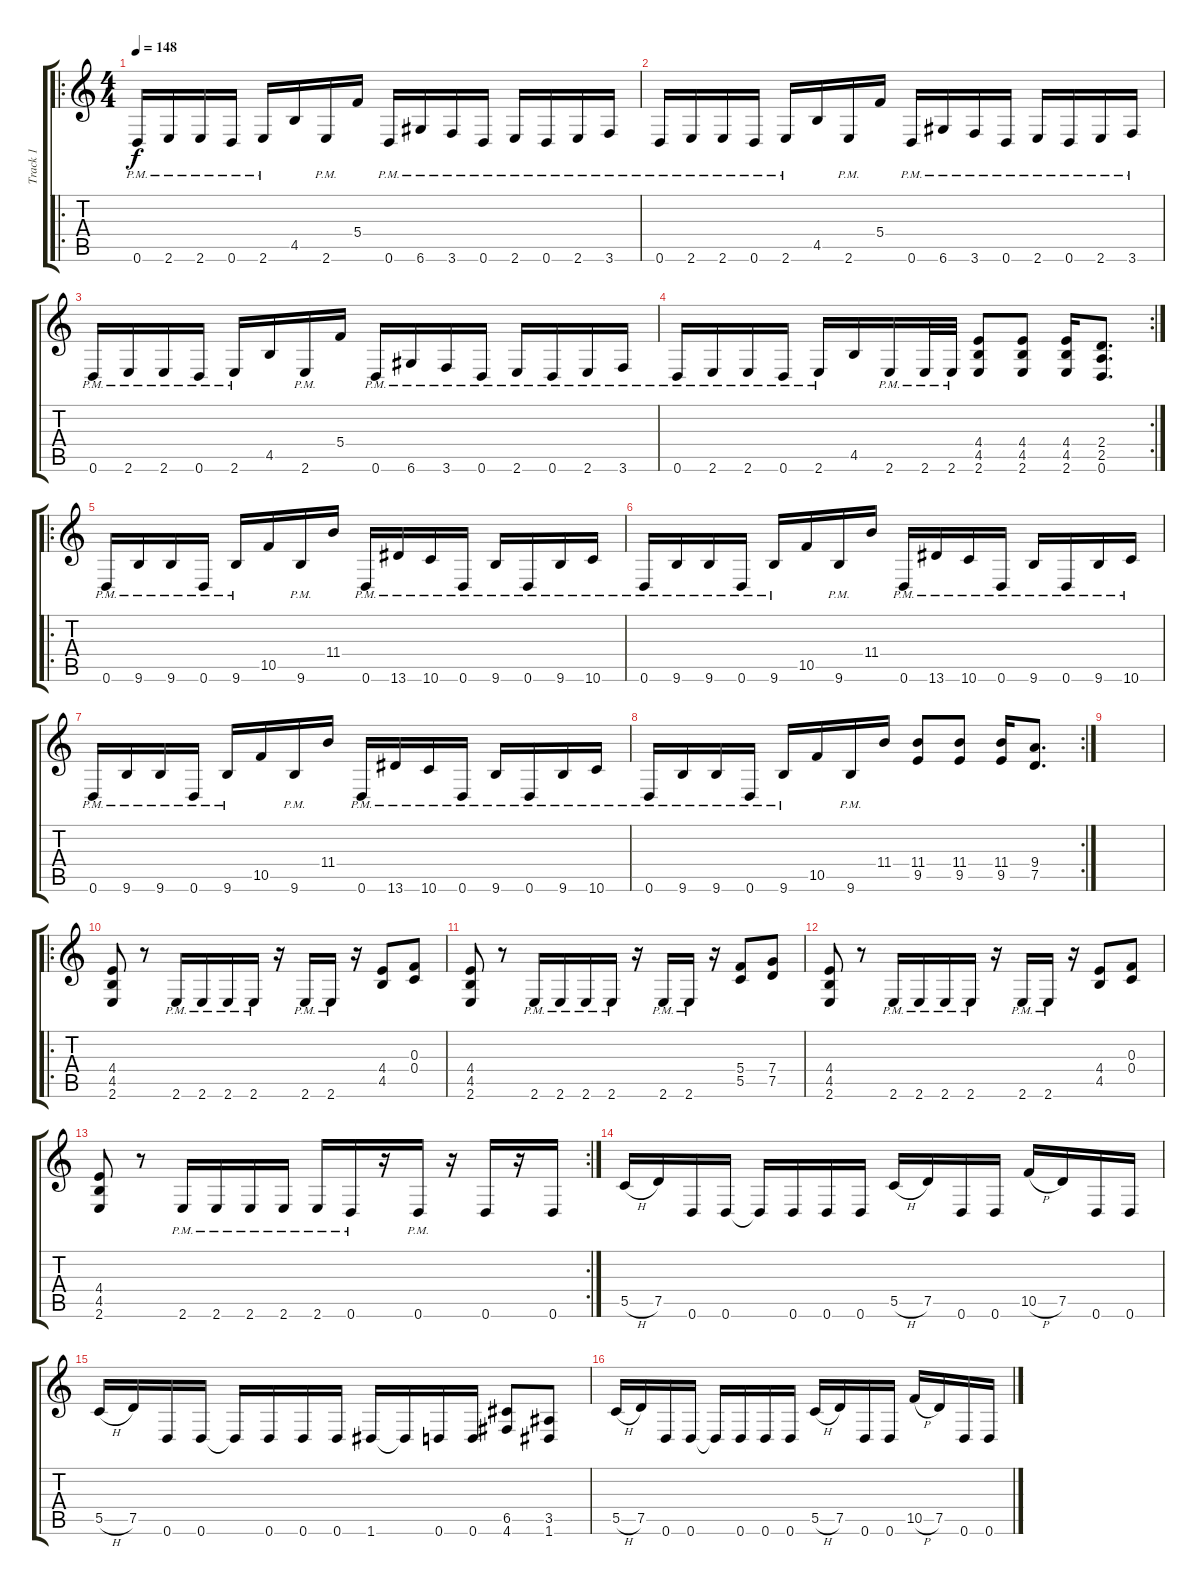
\track ("Track 1" "Track 1") {instrument overdrivenguitar}
\staff {score tabs}
\tuning (D4 A3 F3 C3 G2 D2) {hide}
\ro
\ts (4 4)
\tempo 148
\clef g2
\ks c
0.6{pm}.16{dy f} 2.6{pm}.16 2.6{pm}.16 0.6{pm}.16 2.6{pm}.16 4.5.16 2.6{pm}.16 5.4.16 0.6{pm}.16 6.6{pm}.16 3.6{pm}.16 0.6{pm}.16 2.6{pm}.16 0.6{pm}.16 2.6{pm}.16 3.6{pm}.16 |
0.6{pm}.16 2.6{pm}.16 2.6{pm}.16 0.6{pm}.16 2.6{pm}.16 4.5.16 2.6{pm}.16 5.4.16 0.6{pm}.16 6.6{pm}.16 3.6{pm}.16 0.6{pm}.16 2.6{pm}.16 0.6{pm}.16 2.6{pm}.16 3.6{pm}.16 |
0.6{pm}.16 2.6{pm}.16 2.6{pm}.16 0.6{pm}.16 2.6{pm}.16 4.5.16 2.6{pm}.16 5.4.16 0.6{pm}.16 6.6{pm}.16 3.6{pm}.16 0.6{pm}.16 2.6{pm}.16 0.6{pm}.16 2.6{pm}.16 3.6{pm}.16 |
\rc 2
0.6{pm}.16 2.6{pm}.16 2.6{pm}.16 0.6{pm}.16 2.6{pm}.16 4.5.16 2.6{pm}.16 2.6{pm}.32 2.6{pm}.32 (4.4 4.5 2.6).8 (4.4 4.5 2.6).8 (4.4 4.5 2.6).16 (2.4 2.5 0.6).8{d} |
\ro
0.6{pm}.16 9.6{pm}.16 9.6{pm}.16 0.6{pm}.16 9.6{pm}.16 10.5.16 9.6{pm}.16 11.4.16 0.6{pm}.16 13.6{pm}.16 10.6{pm}.16 0.6{pm}.16 9.6{pm}.16 0.6{pm}.16 9.6{pm}.16 10.6{pm}.16 |
0.6{pm}.16 9.6{pm}.16 9.6{pm}.16 0.6{pm}.16 9.6{pm}.16 10.5.16 9.6{pm}.16 11.4.16 0.6{pm}.16 13.6{pm}.16 10.6{pm}.16 0.6{pm}.16 9.6{pm}.16 0.6{pm}.16 9.6{pm}.16 10.6{pm}.16 |
0.6{pm}.16 9.6{pm}.16 9.6{pm}.16 0.6{pm}.16 9.6{pm}.16 10.5.16 9.6{pm}.16 11.4.16 0.6{pm}.16 13.6{pm}.16 10.6{pm}.16 0.6{pm}.16 9.6{pm}.16 0.6{pm}.16 9.6{pm}.16 10.6{pm}.16 |
\rc 2
0.6{pm}.16 9.6{pm}.16 9.6{pm}.16 0.6{pm}.16 9.6{pm}.16 10.5.16 9.6{pm}.16 11.4.16 (11.4 9.5).8 (11.4 9.5).8 (11.4 9.5).16 (9.4 7.5).8{d} |
|
\ro
(4.4 4.5 2.6).8 r.8 2.6{pm}.16 2.6{pm}.16 2.6{pm}.16 2.6{pm}.16 r.16 2.6{pm}.16 2.6{pm}.16 r.16 (4.4 4.5).8 (0.3 0.4).8 |
(4.4 4.5 2.6).8 r.8 2.6{pm}.16 2.6{pm}.16 2.6{pm}.16 2.6{pm}.16 r.16 2.6{pm}.16 2.6{pm}.16 r.16 (5.4 5.5).8 (7.4 7.5).8 |
(4.4 4.5 2.6).8 r.8 2.6{pm}.16 2.6{pm}.16 2.6{pm}.16 2.6{pm}.16 r.16 2.6{pm}.16 2.6{pm}.16 r.16 (4.4 4.5).8 (0.3 0.4).8 |
\rc 2
(4.4 4.5 2.6).8 r.8 2.6{pm}.16 2.6{pm}.16 2.6{pm}.16 2.6{pm}.16 2.6{pm}.16 0.6{pm}.16 r.16 0.6{pm}.16 r.16 0.6.16 r.16 0.6.16 |
5.5{h}.16 7.5.16 0.6.16 0.6.16 0.6{t}.16 0.6.16 0.6.16 0.6.16 5.5{h}.16 7.5.16 0.6.16 0.6.16 10.5{h}.16 7.5.16 0.6.16 0.6.16 |
5.5{h}.16 7.5.16 0.6.16 0.6.16 0.6{t}.16 0.6.16 0.6.16 0.6.16 1.6.16 1.6{t}.16 0.6.16 0.6.16 (6.5 4.6).8 (3.5 1.6).8 |
5.5{h}.16 7.5.16 0.6.16 0.6.16 0.6{t}.16 0.6.16 0.6.16 0.6.16 5.5{h}.16 7.5.16 0.6.16 0.6.16 10.5{h}.16 7.5.16 0.6.16 0.6.16
